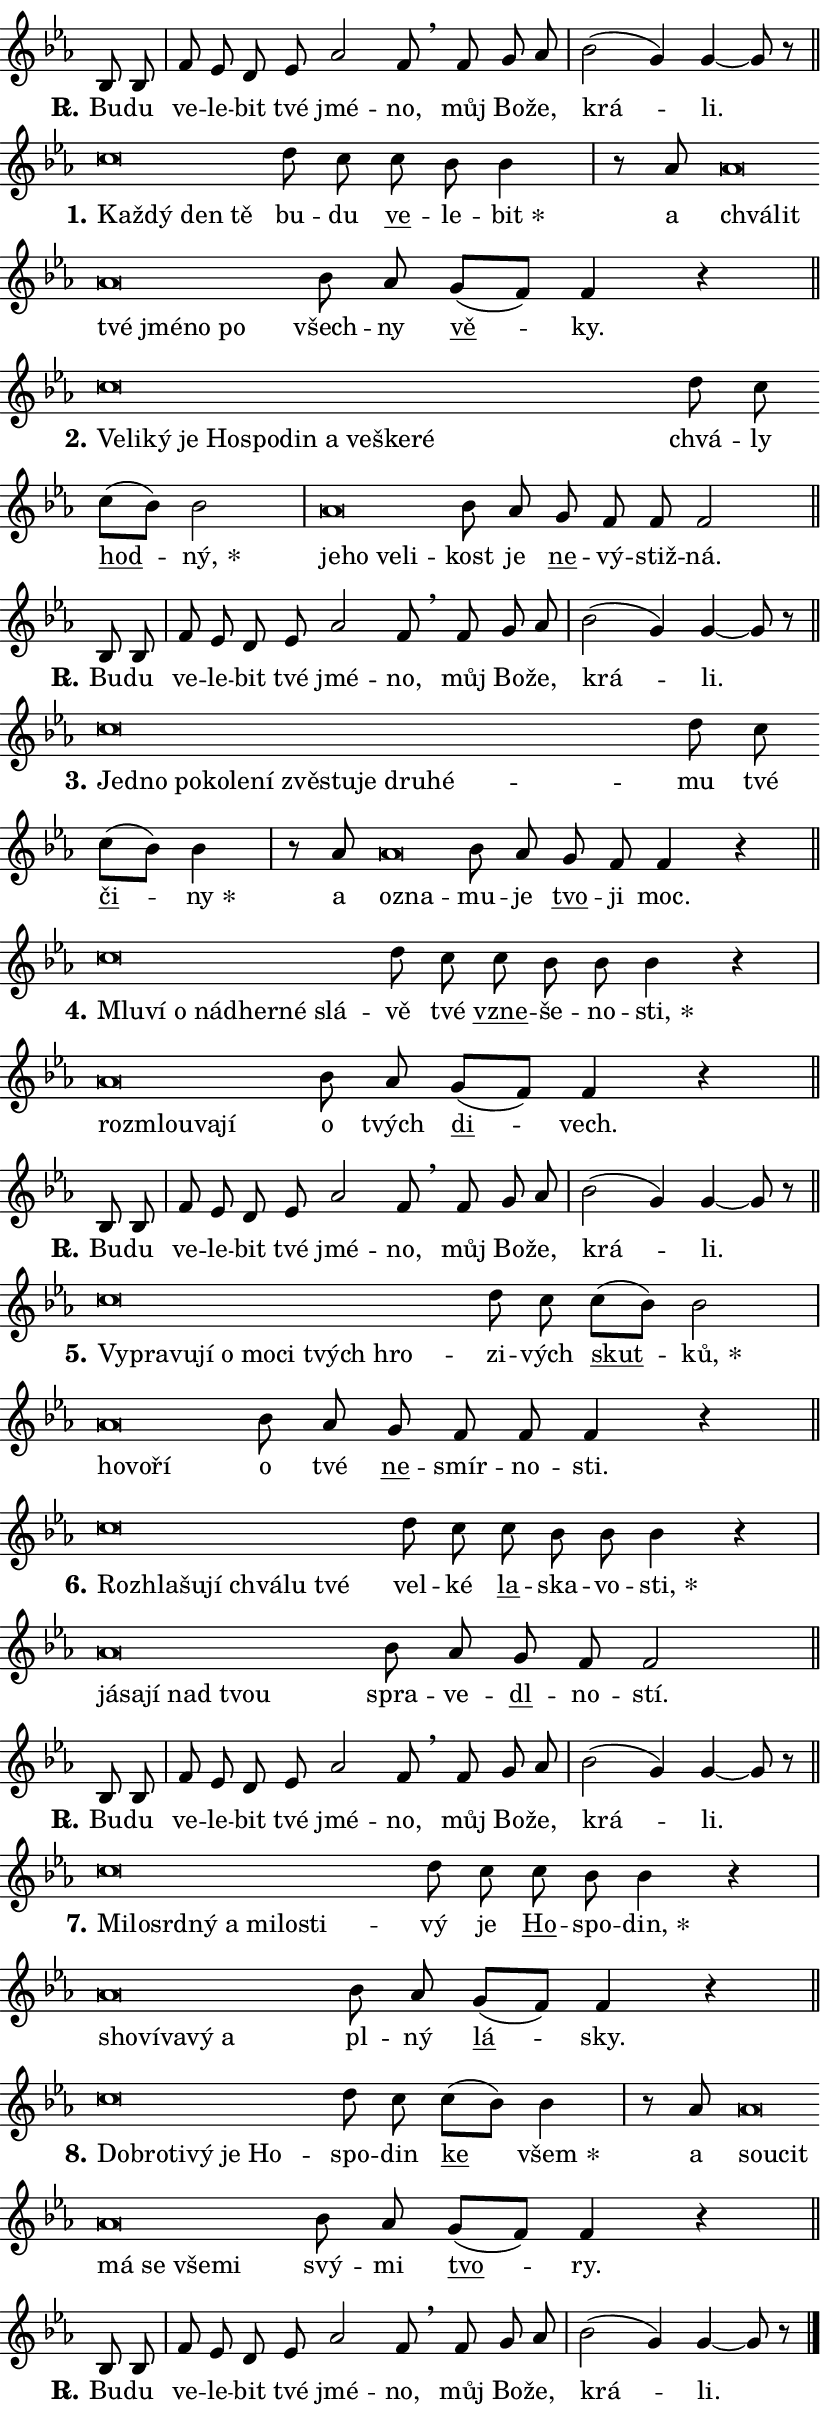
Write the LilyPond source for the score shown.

\version "2.24.0"
\header { tagline = "" }
\paper {
  indent = 0\cm
  top-margin = 0\cm
  right-margin = 0.13\cm % to fit lyric hyphens
  bottom-margin = 0\cm
  left-margin = 0\cm
  paper-width = 14\cm
  page-breaking = #ly:one-page-breaking
  system-system-spacing.basic-distance = #11
  score-system-spacing.basic-distance = #11
  ragged-last = ##f
}


%% Author: Thomas Morley
%% https://lists.gnu.org/archive/html/lilypond-user/2020-05/msg00002.html
#(define (line-position grob)
"Returns position of @var[grob} in current system:
   @code{'start}, if at first time-step
   @code{'end}, if at last time-step
   @code{'middle} otherwise
"
  (let* ((col (ly:item-get-column grob))
         (ln (ly:grob-object col 'left-neighbor))
         (rn (ly:grob-object col 'right-neighbor))
         (col-to-check-left (if (ly:grob? ln) ln col))
         (col-to-check-right (if (ly:grob? rn) rn col))
         (break-dir-left
           (and
             (ly:grob-property col-to-check-left 'non-musical #f)
             (ly:item-break-dir col-to-check-left)))
         (break-dir-right
           (and
             (ly:grob-property col-to-check-right 'non-musical #f)
             (ly:item-break-dir col-to-check-right))))
        (cond ((eqv? 1 break-dir-left) 'start)
              ((eqv? -1 break-dir-right) 'end)
              (else 'middle))))

#(define (tranparent-at-line-position vctor)
  (lambda (grob)
  "Relying on @code{line-position} select the relevant enry from @var{vctor}.
Used to determine transparency,"
    (case (line-position grob)
      ((end) (not (vector-ref vctor 0)))
      ((middle) (not (vector-ref vctor 1)))
      ((start) (not (vector-ref vctor 2))))))

noteHeadBreakVisibility =
#(define-music-function (break-visibility)(vector?)
"Makes @code{NoteHead}s transparent relying on @var{break-visibility}"
#{
  \override NoteHead.transparent =
    #(tranparent-at-line-position break-visibility)
#})

#(define delete-ledgers-for-transparent-note-heads
  (lambda (grob)
    "Reads whether a @code{NoteHead} is transparent.
If so this @code{NoteHead} is removed from @code{'note-heads} from
@var{grob}, which is supposed to be @code{LedgerLineSpanner}.
As a result ledgers are not printed for this @code{NoteHead}"
    (let* ((nhds-array (ly:grob-object grob 'note-heads))
           (nhds-list
             (if (ly:grob-array? nhds-array)
                 (ly:grob-array->list nhds-array)
                 '()))
           ;; Relies on the transparent-property being done before
           ;; Staff.LedgerLineSpanner.after-line-breaking is executed.
           ;; This is fragile ...
           (to-keep
             (remove
               (lambda (nhd)
                 (ly:grob-property nhd 'transparent #f))
               nhds-list)))
      ;; TODO find a better method to iterate over grob-arrays, similiar
      ;; to filter/remove etc for lists
      ;; For now rebuilt from scratch
      (set! (ly:grob-object grob 'note-heads)  '())
      (for-each
        (lambda (nhd)
          (ly:pointer-group-interface::add-grob grob 'note-heads nhd))
        to-keep))))

squashNotes = {
  \override NoteHead.X-extent = #'(-0.2 . 0.2)
  \override NoteHead.Y-extent = #'(-0.75 . 0)
  \override NoteHead.stencil =
    #(lambda (grob)
       (let ((pos (ly:grob-property grob 'staff-position)))
         (begin
           (if (< pos -7) (display "ERROR: Lower brevis then expected\n") (display ""))
           (if (<= pos -6) ly:text-interface::print ly:note-head::print))))
}
unSquashNotes = {
  \revert NoteHead.X-extent
  \revert NoteHead.Y-extent
  \revert NoteHead.stencil
}

hideNotes = \noteHeadBreakVisibility #begin-of-line-visible
unHideNotes = \noteHeadBreakVisibility #all-visible

% work-around for resetting accidentals
% https://lilypond.org/doc/v2.23/Documentation/notation/displaying-rhythms#unmetered-music
cadenzaMeasure = {
  \cadenzaOff
  \partial 1024 s1024
  \cadenzaOn
}

#(define-markup-command (accent layout props text) (markup?)
  "Underline accented syllable"
  (interpret-markup layout props
    #{\markup \override #'(offset . 4.3) \underline { #text }#}))

responsum = \markup \concat {
  "R" \hspace #-1.05 \path #0.1 #'((moveto 0 0.07) (lineto 0.9 0.8)) \hspace #0.05 "."
}

spaceSize = #0.6828661417322834 % exact space size for TeX Gyre Schola

\layout {
  \context {
    \Staff
    \remove "Time_signature_engraver"
    \override LedgerLineSpanner.after-line-breaking = #delete-ledgers-for-transparent-note-heads
  }
  \context {
    \Lyrics {
      \override LyricSpace.minimum-distance = \spaceSize
      \override LyricText.font-name = #"TeX Gyre Schola"
      \override LyricText.font-size = 1
      \override StanzaNumber.font-name = #"TeX Gyre Schola Bold"
      \override StanzaNumber.font-size = 1
    }
  }
  \context {
    \Score 
    \override NoteHead.text =
      #(lambda (grob) 
        (let ((pos (ly:grob-property grob 'staff-position)))
          #{\markup {
            \combine
              \halign #-0.55 \raise #(if (= pos -6) 0 0.5) \override #'(thickness . 2) \draw-line #'(3.2 . 0)
              \musicglyph "noteheads.sM1"
          }#}))
  }
}

% magnetic-lyrics.ily
%
%   written by
%     Jean Abou Samra <jean@abou-samra.fr>
%     Werner Lemberg <wl@gnu.org>
%
%   adapted by
%     Jiri Hon <jiri.hon@gmail.com>
%
% Version 2022-Apr-15

% https://www.mail-archive.com/lilypond-user@gnu.org/msg149350.html

#(define (Left_hyphen_pointer_engraver context)
   "Collect syllable-hyphen-syllable occurrences in lyrics and store
them in properties.  This engraver only looks to the left.  For
example, if the lyrics input is @code{foo -- bar}, it does the
following.

@itemize @bullet
@item
Set the @code{text} property of the @code{LyricHyphen} grob between
@q{foo} and @q{bar} to @code{foo}.

@item
Set the @code{left-hyphen} property of the @code{LyricText} grob with
text @q{foo} to the @code{LyricHyphen} grob between @q{foo} and
@q{bar}.
@end itemize

Use this auxiliary engraver in combination with the
@code{lyric-@/text::@/apply-@/magnetic-@/offset!} hook."
   (let ((hyphen #f)
         (text #f))
     (make-engraver
      (acknowledgers
       ((lyric-syllable-interface engraver grob source-engraver)
        (set! text grob)))
      (end-acknowledgers
       ((lyric-hyphen-interface engraver grob source-engraver)
        ;(when (not (grob::has-interface grob 'lyric-space-interface))
          (set! hyphen grob)));)
      ((stop-translation-timestep engraver)
       (when (and text hyphen)
         (ly:grob-set-object! text 'left-hyphen hyphen))
       (set! text #f)
       (set! hyphen #f)))))

#(define (lyric-text::apply-magnetic-offset! grob)
   "If the space between two syllables is less than the value in
property @code{LyricText@/.details@/.squash-threshold}, move the right
syllable to the left so that it gets concatenated with the left
syllable.

Use this function as a hook for
@code{LyricText@/.after-@/line-@/breaking} if the
@code{Left_@/hyphen_@/pointer_@/engraver} is active."
   (let ((hyphen (ly:grob-object grob 'left-hyphen #f)))
     (when hyphen
       (let ((left-text (ly:spanner-bound hyphen LEFT)))
         (when (grob::has-interface left-text 'lyric-syllable-interface)
           (let* ((common (ly:grob-common-refpoint grob left-text X))
                  (this-x-ext (ly:grob-extent grob common X))
                  (left-x-ext
                   (begin
                     ;; Trigger magnetism for left-text.
                     (ly:grob-property left-text 'after-line-breaking)
                     (ly:grob-extent left-text common X)))
                  ;; `delta` is the gap width between two syllables.
                  (delta (- (interval-start this-x-ext)
                            (interval-end left-x-ext)))
                  (details (ly:grob-property grob 'details))
                  (threshold (assoc-get 'squash-threshold details 0.2)))
             (when (< delta threshold)
               (let* (;; We have to manipulate the input text so that
                      ;; ligatures crossing syllable boundaries are not
                      ;; disabled.  For languages based on the Latin
                      ;; script this is essentially a beautification.
                      ;; However, for non-Western scripts it can be a
                      ;; necessity.
                      (lt (ly:grob-property left-text 'text))
                      (rt (ly:grob-property grob 'text))
                      (is-space (grob::has-interface hyphen 'lyric-space-interface))
                      (space (if is-space " " ""))
                      (extra-delta (if is-space spaceSize 0))
                      ;; Append new syllable.
                      (ltrt-space (if (and (string? lt) (string? rt))
                                (string-append lt space rt)
                                (make-concat-markup (list lt space rt))))
                      ;; Right-align `ltrt` to the right side.
                      (ltrt-space-markup (grob-interpret-markup
                               grob
                               (make-translate-markup
                                (cons (interval-length this-x-ext) 0)
                                (make-right-align-markup ltrt-space)))))
                 (begin
                   ;; Don't print `left-text`.
                   (ly:grob-set-property! left-text 'stencil #f)
                   ;; Set text and stencil (which holds all collected
                   ;; syllables so far) and shift it to the left.
                   (ly:grob-set-property! grob 'text ltrt-space)
                   (ly:grob-set-property! grob 'stencil ltrt-space-markup)
                   (ly:grob-translate-axis! grob (- (- delta extra-delta)) X))))))))))


#(define (lyric-hyphen::displace-bounds-first grob)
   ;; Make very sure this callback isn't triggered too early.
   (let ((left (ly:spanner-bound grob LEFT))
         (right (ly:spanner-bound grob RIGHT)))
     (ly:grob-property left 'after-line-breaking)
     (ly:grob-property right 'after-line-breaking)
     (ly:lyric-hyphen::print grob)))

squashThreshold = #0.4

\layout {
  \context {
    \Lyrics
    \consists #Left_hyphen_pointer_engraver
    \override LyricText.after-line-breaking =
      #lyric-text::apply-magnetic-offset!
    \override LyricHyphen.stencil = #lyric-hyphen::displace-bounds-first
    \override LyricText.details.squash-threshold = \squashThreshold
    \override LyricHyphen.minimum-distance = 0
    \override LyricHyphen.minimum-length = \squashThreshold
  }
}

squashText = \override LyricText.details.squash-threshold = 9999
unSquashText = \override LyricText.details.squash-threshold = \squashThreshold

leftText = \override LyricText.self-alignment-X = #LEFT
unLeftText = \revert LyricText.self-alignment-X

starOffset = #(lambda (grob) 
                (let ((x_offset (ly:self-alignment-interface::aligned-on-x-parent grob)))
                  (if (= x_offset 0) 0 (+ x_offset 1.2))))

star = #(define-music-function (syllable)(string?)
"Append star separator at the end of a syllable"
#{
  \once \override LyricText.X-offset = #starOffset
  \lyricmode { \markup {
    #syllable
    \override #'((font-name . "TeX Gyre Schola Bold")) \hspace #0.2 \lower #0.65 \larger "*"
  } }
#})

starAccent = #(define-music-function (syllable)(string?)
"Append star separator at the end of a syllable and make accent"
#{
  \once \override LyricText.X-offset = #starOffset
  \lyricmode { \markup {
    \accent #syllable
    \override #'((font-name . "TeX Gyre Schola Bold")) \hspace #0.2 \lower #0.65 \larger "*"
  } }
#})

breath = #(define-music-function (syllable)(string?)
"Append breathing indicator at the end of a syllable"
#{
  \lyricmode { \markup { #syllable "+" } }
#})

optionalBreath = #(define-music-function (syllable)(string?)
"Append optional breathing indicator at the end of a syllable"
#{
  \lyricmode { \markup { #syllable "(+)" } }
#})


\score {
    <<
        \new Voice = "melody" { \cadenzaOn \key es \major \relative { bes8 bes \cadenzaMeasure \bar "|" f' es d es as2 f8 \breathe \bar "" f g as \cadenzaMeasure \bar "|" bes2( g4) g~ g8 r \cadenzaMeasure \bar "||" \break } }
        \new Lyrics \lyricsto "melody" { \lyricmode { \set stanza = \responsum
Bu -- du ve -- le -- bit tvé jmé -- no, můj Bo -- že, krá -- li. } }
    >>
    \layout {}
}

\score {
    <<
        \new Voice = "melody" { \cadenzaOn \key es \major \relative { \squashNotes c''\breve*1/16 \hideNotes \breve*1/16 \bar "" \breve*1/16 \breve*1/16 \bar "" \unHideNotes \unSquashNotes d8 c \bar "" c bes bes4 \cadenzaMeasure \bar "|" r8 as8 \squashNotes as\breve*1/16 \hideNotes \breve*1/16 \bar "" \breve*1/16 \bar "" \breve*1/16 \bar "" \breve*1/16 \breve*1/16 \bar "" \unHideNotes \unSquashNotes bes8 as \bar "" g[( f)] f4 r \cadenzaMeasure \bar "||" \break } }
        \new Lyrics \lyricsto "melody" { \lyricmode { \set stanza = "1."
\leftText Kaž -- \squashText dý den tě \unLeftText \unSquashText bu -- du \markup \accent ve -- le -- \star bit a \leftText chvá -- \squashText lit tvé jmé -- no po \unLeftText \unSquashText všech -- ny \markup \accent vě -- ky. } }
    >>
    \layout {}
}

\score {
    <<
        \new Voice = "melody" { \cadenzaOn \key es \major \relative { \squashNotes c''\breve*1/16 \hideNotes \breve*1/16 \bar "" \breve*1/16 \bar "" \breve*1/16 \bar "" \breve*1/16 \bar "" \breve*1/16 \bar "" \breve*1/16 \bar "" \breve*1/16 \bar "" \breve*1/16 \bar "" \breve*1/16 \breve*1/16 \bar "" \unHideNotes \unSquashNotes d8 c \bar "" c[( bes)] bes2 \cadenzaMeasure \bar "|" \squashNotes as\breve*1/16 \hideNotes \breve*1/16 \bar "" \breve*1/16 \breve*1/16 \bar "" \unHideNotes \unSquashNotes bes8 as \bar "" g f f f2 \cadenzaMeasure \bar "||" \break } }
        \new Lyrics \lyricsto "melody" { \lyricmode { \set stanza = "2."
\leftText Ve -- \squashText li -- ký je Ho -- spo -- din a ve -- ške -- ré \unLeftText \unSquashText chvá -- ly \markup \accent hod -- \star ný, \leftText je -- \squashText ho ve -- li -- \unLeftText \unSquashText kost je \markup \accent ne -- vý -- stiž -- ná. } }
    >>
    \layout {}
}

\score {
    <<
        \new Voice = "melody" { \cadenzaOn \key es \major \relative { bes8 bes \cadenzaMeasure \bar "|" f' es d es as2 f8 \breathe \bar "" f g as \cadenzaMeasure \bar "|" bes2( g4) g~ g8 r \cadenzaMeasure \bar "||" \break } }
        \new Lyrics \lyricsto "melody" { \lyricmode { \set stanza = \responsum
Bu -- du ve -- le -- bit tvé jmé -- no, můj Bo -- že, krá -- li. } }
    >>
    \layout {}
}

\score {
    <<
        \new Voice = "melody" { \cadenzaOn \key es \major \relative { \squashNotes c''\breve*1/16 \hideNotes \breve*1/16 \bar "" \breve*1/16 \bar "" \breve*1/16 \bar "" \breve*1/16 \bar "" \breve*1/16 \bar "" \breve*1/16 \bar "" \breve*1/16 \bar "" \breve*1/16 \bar "" \breve*1/16 \breve*1/16 \bar "" \unHideNotes \unSquashNotes d8 c \bar "" c[( bes)] bes4 \cadenzaMeasure \bar "|" r8 as8 \squashNotes as\breve*1/16 \hideNotes \breve*1/16 \bar "" \unHideNotes \unSquashNotes bes8 as \bar "" g f f4 r \cadenzaMeasure \bar "||" \break } }
        \new Lyrics \lyricsto "melody" { \lyricmode { \set stanza = "3."
\leftText Jed -- \squashText no po -- ko -- le -- ní zvě -- stu -- je dru -- hé -- \unLeftText \unSquashText mu tvé \markup \accent či -- \star ny a \leftText o -- \squashText zna -- \unLeftText \unSquashText mu -- je \markup \accent tvo -- ji moc. } }
    >>
    \layout {}
}

\score {
    <<
        \new Voice = "melody" { \cadenzaOn \key es \major \relative { \squashNotes c''\breve*1/16 \hideNotes \breve*1/16 \bar "" \breve*1/16 \bar "" \breve*1/16 \bar "" \breve*1/16 \bar "" \breve*1/16 \breve*1/16 \bar "" \unHideNotes \unSquashNotes d8 c \bar "" c bes bes bes4 r \cadenzaMeasure \bar "|" \squashNotes as\breve*1/16 \hideNotes \breve*1/16 \bar "" \breve*1/16 \breve*1/16 \bar "" \unHideNotes \unSquashNotes bes8 as \bar "" g[( f)] f4 r \cadenzaMeasure \bar "||" \break } }
        \new Lyrics \lyricsto "melody" { \lyricmode { \set stanza = "4."
\leftText Mlu -- \squashText ví o nád -- her -- né slá -- \unLeftText \unSquashText vě tvé \markup \accent vzne -- še -- no -- \star sti, \leftText roz -- \squashText mlou -- va -- jí \unLeftText \unSquashText o tvých \markup \accent di -- vech. } }
    >>
    \layout {}
}

\score {
    <<
        \new Voice = "melody" { \cadenzaOn \key es \major \relative { bes8 bes \cadenzaMeasure \bar "|" f' es d es as2 f8 \breathe \bar "" f g as \cadenzaMeasure \bar "|" bes2( g4) g~ g8 r \cadenzaMeasure \bar "||" \break } }
        \new Lyrics \lyricsto "melody" { \lyricmode { \set stanza = \responsum
Bu -- du ve -- le -- bit tvé jmé -- no, můj Bo -- že, krá -- li. } }
    >>
    \layout {}
}

\score {
    <<
        \new Voice = "melody" { \cadenzaOn \key es \major \relative { \squashNotes c''\breve*1/16 \hideNotes \breve*1/16 \bar "" \breve*1/16 \bar "" \breve*1/16 \bar "" \breve*1/16 \bar "" \breve*1/16 \bar "" \breve*1/16 \bar "" \breve*1/16 \breve*1/16 \bar "" \unHideNotes \unSquashNotes d8 c \bar "" c[( bes)] bes2 \cadenzaMeasure \bar "|" \squashNotes as\breve*1/16 \hideNotes \breve*1/16 \breve*1/16 \bar "" \unHideNotes \unSquashNotes bes8 as \bar "" g f f f4 r \cadenzaMeasure \bar "||" \break } }
        \new Lyrics \lyricsto "melody" { \lyricmode { \set stanza = "5."
\leftText Vy -- \squashText pra -- vu -- jí o mo -- ci tvých hro -- \unLeftText \unSquashText zi -- vých \markup \accent skut -- \star ků, \leftText ho -- \squashText vo -- ří \unLeftText \unSquashText o tvé \markup \accent ne -- smír -- no -- sti. } }
    >>
    \layout {}
}

\score {
    <<
        \new Voice = "melody" { \cadenzaOn \key es \major \relative { \squashNotes c''\breve*1/16 \hideNotes \breve*1/16 \bar "" \breve*1/16 \bar "" \breve*1/16 \bar "" \breve*1/16 \bar "" \breve*1/16 \breve*1/16 \bar "" \unHideNotes \unSquashNotes d8 c \bar "" c bes bes bes4 r \cadenzaMeasure \bar "|" \squashNotes as\breve*1/16 \hideNotes \breve*1/16 \bar "" \breve*1/16 \bar "" \breve*1/16 \breve*1/16 \bar "" \unHideNotes \unSquashNotes bes8 as \bar "" g f f2 \cadenzaMeasure \bar "||" \break } }
        \new Lyrics \lyricsto "melody" { \lyricmode { \set stanza = "6."
\leftText Roz -- \squashText hla -- šu -- jí chvá -- lu tvé \unLeftText \unSquashText vel -- ké \markup \accent la -- ska -- vo -- \star sti, \leftText já -- \squashText sa -- jí nad tvou \unLeftText \unSquashText spra -- ve -- \markup \accent dl -- no -- stí. } }
    >>
    \layout {}
}

\score {
    <<
        \new Voice = "melody" { \cadenzaOn \key es \major \relative { bes8 bes \cadenzaMeasure \bar "|" f' es d es as2 f8 \breathe \bar "" f g as \cadenzaMeasure \bar "|" bes2( g4) g~ g8 r \cadenzaMeasure \bar "||" \break } }
        \new Lyrics \lyricsto "melody" { \lyricmode { \set stanza = \responsum
Bu -- du ve -- le -- bit tvé jmé -- no, můj Bo -- že, krá -- li. } }
    >>
    \layout {}
}

\score {
    <<
        \new Voice = "melody" { \cadenzaOn \key es \major \relative { \squashNotes c''\breve*1/16 \hideNotes \breve*1/16 \bar "" \breve*1/16 \bar "" \breve*1/16 \bar "" \breve*1/16 \bar "" \breve*1/16 \bar "" \breve*1/16 \breve*1/16 \bar "" \unHideNotes \unSquashNotes d8 c \bar "" c bes bes4 r \cadenzaMeasure \bar "|" \squashNotes as\breve*1/16 \hideNotes \breve*1/16 \bar "" \breve*1/16 \bar "" \breve*1/16 \breve*1/16 \bar "" \unHideNotes \unSquashNotes bes8 as \bar "" g[( f)] f4 r \cadenzaMeasure \bar "||" \break } }
        \new Lyrics \lyricsto "melody" { \lyricmode { \set stanza = "7."
\leftText Mi -- \squashText lo -- srd -- ný a mi -- lo -- sti -- \unLeftText \unSquashText vý je \markup \accent Ho -- spo -- \star din, \leftText sho -- \squashText ví -- va -- vý a \unLeftText \unSquashText pl -- ný \markup \accent lá -- sky. } }
    >>
    \layout {}
}

\score {
    <<
        \new Voice = "melody" { \cadenzaOn \key es \major \relative { \squashNotes c''\breve*1/16 \hideNotes \breve*1/16 \bar "" \breve*1/16 \bar "" \breve*1/16 \bar "" \breve*1/16 \breve*1/16 \bar "" \unHideNotes \unSquashNotes d8 c \bar "" c[( bes)] bes4 \cadenzaMeasure \bar "|" r8 as8 \squashNotes as\breve*1/16 \hideNotes \breve*1/16 \bar "" \breve*1/16 \bar "" \breve*1/16 \bar "" \breve*1/16 \breve*1/16 \bar "" \unHideNotes \unSquashNotes bes8 as \bar "" g[( f)] f4 r \cadenzaMeasure \bar "||" \break } }
        \new Lyrics \lyricsto "melody" { \lyricmode { \set stanza = "8."
\leftText Dob -- \squashText ro -- ti -- vý je Ho -- \unLeftText \unSquashText spo -- din \markup \accent ke \star všem a \leftText sou -- \squashText cit má se vše -- mi \unLeftText \unSquashText svý -- mi \markup \accent tvo -- ry. } }
    >>
    \layout {}
}

\score {
    <<
        \new Voice = "melody" { \cadenzaOn \key es \major \relative { bes8 bes \cadenzaMeasure \bar "|" f' es d es as2 f8 \breathe \bar "" f g as \cadenzaMeasure \bar "|" bes2( g4) g~ g8 r \cadenzaMeasure \bar "||" \break } \bar "|." }
        \new Lyrics \lyricsto "melody" { \lyricmode { \set stanza = \responsum
Bu -- du ve -- le -- bit tvé jmé -- no, můj Bo -- že, krá -- li. } }
    >>
    \layout {}
}
